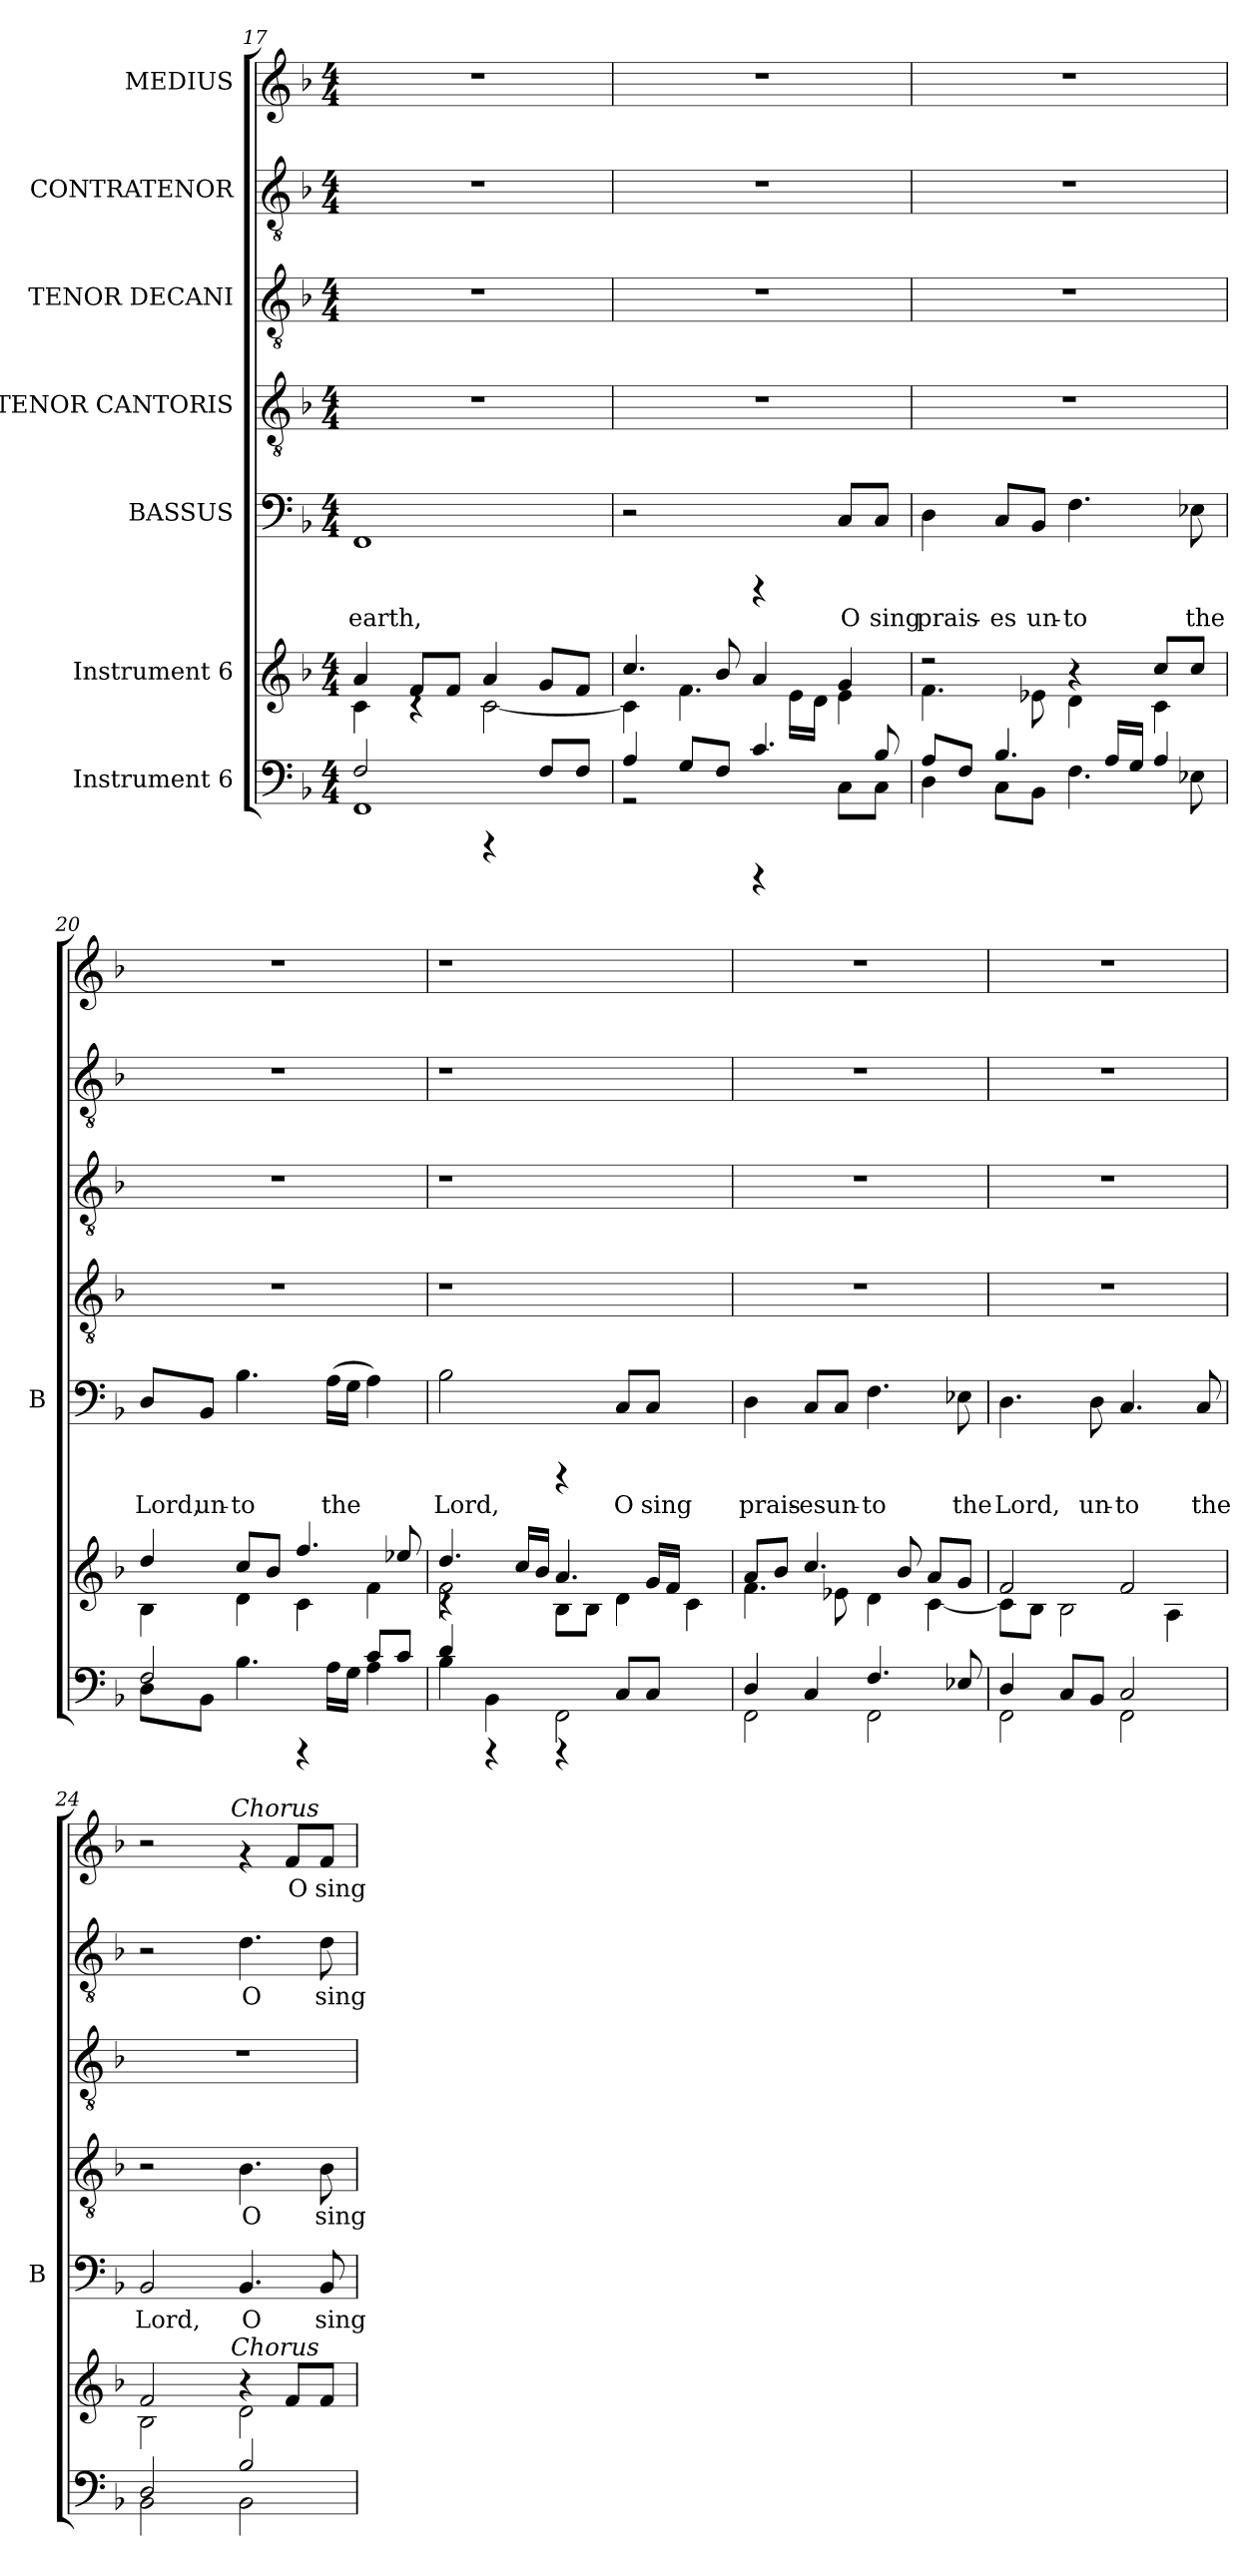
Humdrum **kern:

**kern	**kern	**kern	**text	**kern	**text	**kern	**kern	**text	**kern	**text
*part7	*part6	*part5	*part5	*part4	*part4	*part3	*part2	*part2	*part1	*part1
*staff7	*staff6	*staff5	*staff5	*staff4	*staff4	*staff3	*staff2	*staff2	*staff1	*staff1
*I"Instrument 6	*I"Instrument 6	*I"BASSUS	*	*I"TENOR CANTORIS	*	*I"TENOR DECANI	*I"CONTRATENOR	*	*I"MEDIUS	*
*	*	*I'B	*	*	*	*	*	*	*	*
!!LO:LB:g=z
*clefF4	*clefG2	*clefF4	*	*clefGv2	*	*clefGv2	*clefGv2	*	*clefG2	*
*k[b-]	*k[b-]	*k[b-]	*	*k[b-]	*	*k[b-]	*k[b-]	*	*k[b-]	*
*F:	*F:	*F:	*	*F:	*	*F:	*F:	*	*F:	*
*M4/4	*M4/4	*M4/4	*	*M4/4	*	*M4/4	*M4/4	*	*M4/4	*
=17	=17	=17	=17	=17	=17	=17	=17	=17	=17	=17
*^	*^	*	*	*	*	*	*	*	*	*
!	!	!	!	!	!LO:LY:b:cj	!	!	!	!	!	!	!
2F/	1FF	4a/	4c\	1FF	earth,	1r	.	1r	1r	.	1r	.
.	.	8f/L	4rc	.	.	.	.	.	.	.	.	.
.	.	8f/J	.	.	.	.	.	.	.	.	.	.
4rEEE	.	4a/	[<2c\	.	.	.	.	.	.	.	.	.
8F/L	.	8g/L	.	.	.	.	.	.	.	.	.	.
8F/J	.	8f/J	.	.	.	.	.	.	.	.	.	.
=18	=18	=18	=18	=18	=18	=18	=18	=18	=18	=18	=18	=18
4A/	2r	4.cc/	4c\]	2r	.	1r	.	1r	1r	.	1r	.
8G/L	.	.	4.f\	.	.	.	.	.	.	.	.	.
8F/J	.	8b-/	.	.	.	.	.	.	.	.	.	.
4.c/	4rGGGG	4a/	.	4rCCC	.	.	.	.	.	.	.	.
.	.	.	16e\L	.	.	.	.	.	.	.	.	.
.	.	.	16d\J	.	.	.	.	.	.	.	.	.
!	!	!	!	!	!LO:LY:b:cj	!	!	!	!	!	!	!
.	8C\L	4g/	4e\	8C/L	O	.	.	.	.	.	.	.
!	!	!	!	!	!LO:LY:b:cj	!	!	!	!	!	!	!
8B-/	8C\J	.	.	8C/J	sing	.	.	.	.	.	.	.
=19	=19	=19	=19	=19	=19	=19	=19	=19	=19	=19	=19	=19
!	!	!	!	!	!LO:LY:b:cj	!	!	!	!	!	!	!
8A/L	4D\	2r	4.f\	4D\	prais-	1r	.	1r	1r	.	1r	.
8F/J	.	.	.	.	.	.	.	.	.	.	.	.
!	!	!	!	!	!LO:LY:b:cj	!	!	!	!	!	!	!
4.B-/	8C\L	.	.	8C/L	-es	.	.	.	.	.	.	.
!	!	!	!	!	!LO:LY:b:cj	!	!	!	!	!	!	!
.	8BB-\J	.	8e-X\	8BB-/J	un-	.	.	.	.	.	.	.
!	!	!	!	!	!LO:LY:b:cj	!	!	!	!	!	!	!
.	4.F\	4ra	4d\	4.F\	-to	.	.	.	.	.	.	.
16A/L	.	.	.	.	.	.	.	.	.	.	.	.
16G/J	.	.	.	.	.	.	.	.	.	.	.	.
4A/	.	8cc/L	4c\	.	.	.	.	.	.	.	.	.
!	!	!	!	!	!LO:LY:b:cj	!	!	!	!	!	!	!
.	8E-X\	8cc/J	.	8E-X\	the	.	.	.	.	.	.	.
=20	=20	=20	=20	=20	=20	=20	=20	=20	=20	=20	=20	=20
!	!	!	!	!	!LO:LY:b:cj	!	!	!	!	!	!	!
2F/	8D\L	4dd/	4B-\	8D/L	Lord,	1r	.	1r	1r	.	1r	.
!	!	!	!	!	!LO:LY:b:cj	!	!	!	!	!	!	!
.	8BB-\J	.	.	8BB-/J	un-	.	.	.	.	.	.	.
!	!	!	!	!	!LO:LY:b:cj	!	!	!	!	!	!	!
.	4.B-\	8cc/L	4d\	4.B-\	-to	.	.	.	.	.	.	.
.	.	8b-/J	.	.	.	.	.	.	.	.	.	.
4rEEE	.	4.ff/	4c\	.	.	.	.	.	.	.	.	.
!	!	!	!	!	!LO:LY:b:cj	!	!	!	!	!	!	!
.	16A\L	.	.	(>16A\L	the	.	.	.	.	.	.	.
!	!	!	!	!	!LO:LY:b:cj	!	!	!	!	!	!	!
.	16G\J	.	.	16G\J	.	.	.	.	.	.	.	.
!	!	!	!	!	!LO:LY:b:cj	!	!	!	!	!	!	!
8c/L	4A\	.	4f\	4A\)	.	.	.	.	.	.	.	.
8c/J	.	8ee-X/	.	.	.	.	.	.	.	.	.	.
=21	=21	=21	=21	=21	=21	=21	=21	=21	=21	=21	=21	=21
*	*	*	*^	*	*	*	*	*	*	*	*	*
!	!	!	!	!	!	!LO:LY:b:cj	!	!	!	!	!	!	!
4d/	4B-\	4.dd/	2f\	4rc	2B-\	Lord,	1r	.	1r	1r	.	1r	.
4rEEE	4BB-\	.	.	1ryy	.	.	.	.	.	.	.	.	.
.	.	16cc/L	.	.	.	.	.	.	.	.	.	.	.
.	.	16b-/J	.	.	.	.	.	.	.	.	.	.	.
4rEEE	2FF\	4.a/	8B-\L	.	4rCCC	.	.	.	.	.	.	.	.
.	.	.	8B-\J	.	.	.	.	.	.	.	.	.	.
!	!	!	!	!	!	!LO:LY:b:cj	!	!	!	!	!	!	!
8C/L	.	.	4d\	.	8C/L	O	.	.	.	.	.	.	.
!	!	!	!	!	!	!LO:LY:b:cj	!	!	!	!	!	!	!
8C/J	.	16g/L	.	.	8C/J	sing	.	.	.	.	.	.	.
.	.	16f/J	.	.	.	.	.	.	.	.	.	.	.
4ryy	4ryy	4ryy	4c\	.	4ryy	.	4ryy	.	4ryy	4ryy	.	4ryy	.
*	*	*	*v	*v	*	*	*	*	*	*	*	*	*
!!LO:LB:g=z
=22	=22	=22	=22	=22	=22	=22	=22	=22	=22	=22	=22	=22
!	!	!	!	!	!LO:LY:b:cj	!	!	!	!	!	!	!
4D/	2FF\	8a/L	4.f\	4D\	prais-	1r	.	1r	1r	.	1r	.
.	.	8b-/J	.	.	.	.	.	.	.	.	.	.
!	!	!	!	!	!LO:LY:b:cj	!	!	!	!	!	!	!
4C/	.	4.cc/	.	8C/L	-es	.	.	.	.	.	.	.
!	!	!	!	!	!LO:LY:b:cj	!	!	!	!	!	!	!
.	.	.	8e-X\	8C/J	un-	.	.	.	.	.	.	.
!	!	!	!	!	!LO:LY:b:cj	!	!	!	!	!	!	!
4.F/	2FF\	.	4d\	4.F\	-to	.	.	.	.	.	.	.
.	.	8b-/	.	.	.	.	.	.	.	.	.	.
.	.	8a/L	[<4c\	.	.	.	.	.	.	.	.	.
!	!	!	!	!	!LO:LY:b:cj	!	!	!	!	!	!	!
8E-X/	.	8g/J	.	8E-X\	the	.	.	.	.	.	.	.
=23	=23	=23	=23	=23	=23	=23	=23	=23	=23	=23	=23	=23
!	!	!	!	!	!LO:LY:b:cj	!	!	!	!	!	!	!
4D/	2FF\	2f/	8c\L]	4.D\	Lord,	1r	.	1r	1r	.	1r	.
.	.	.	8B-\J	.	.	.	.	.	.	.	.	.
8C/L	.	.	2B-\	.	.	.	.	.	.	.	.	.
!	!	!	!	!	!LO:LY:b:cj	!	!	!	!	!	!	!
8BB-/J	.	.	.	8D\	un-	.	.	.	.	.	.	.
!	!	!	!	!	!LO:LY:b:cj	!	!	!	!	!	!	!
2C/	2FF\	2f/	.	4.C/	-to	.	.	.	.	.	.	.
.	.	.	4A\	.	.	.	.	.	.	.	.	.
!	!	!	!	!	!LO:LY:b:cj	!	!	!	!	!	!	!
.	.	.	.	8C/	the	.	.	.	.	.	.	.
=24	=24	=24	=24	=24	=24	=24	=24	=24	=24	=24	=24	=24
!	!	!	!	!	!LO:LY:b:cj	!	!	!	!	!	!	!
*	*	*	*^	*	*	*	*	*	*	*	*^	*
2D/	2BB-\	2f/	2B-\	4ryy	2BB-/	Lord,	2r	.	1r	2r	.	2r	4ryy	.
.	.	.	.	8...ryy	.	.	.	.	.	.	.	.	8...ryy	.
!	!	!	!	!	!	!	!	!	!	!	!	!	!LO:TX:a:i:t=Chorus	!
!	!	!	!	!LO:TX:a:i:t=Chorus	!	!	!	!	!	!	!	!	!	!
.	.	.	.	2ryy	.	.	.	.	.	.	.	.	2ryy	.
!	!	!	!	!	!	!LO:LY:b:cj	!	!LO:LY:b:cj	!	!	!LO:LY:b:cj	!	!	!
2B-/	2BB-\	4ra	2d\	.	4.BB-/	O	4.B-\	O	.	4.d\	O	4rf	.	.
!	!	!	!	!	!	!	!	!	!	!	!	!	!	!LO:LY:b:cj
.	.	8f/L	.	.	.	.	.	.	.	.	.	8f/L	.	O
!	!	!	!	!	!	!LO:LY:b:cj	!	!LO:LY:b:cj	!	!	!LO:LY:b:cj	!	!	!LO:LY:b:cj
.	.	8f/J	.	.	8BB-/	sing	8B-\	sing	.	8d\	sing	8f/J	.	sing
.	.	.	.	64ryy	.	.	.	.	.	.	.	.	64ryy	.
*v	*v	*	*	*	*	*	*	*	*	*	*	*v	*v	*
*	*v	*v	*v	*	*	*	*	*	*	*	*	*
=	=	=	=	=	=	=	=	=	=	=
*-	*-	*-	*-	*-	*-	*-	*-	*-	*-	*-
